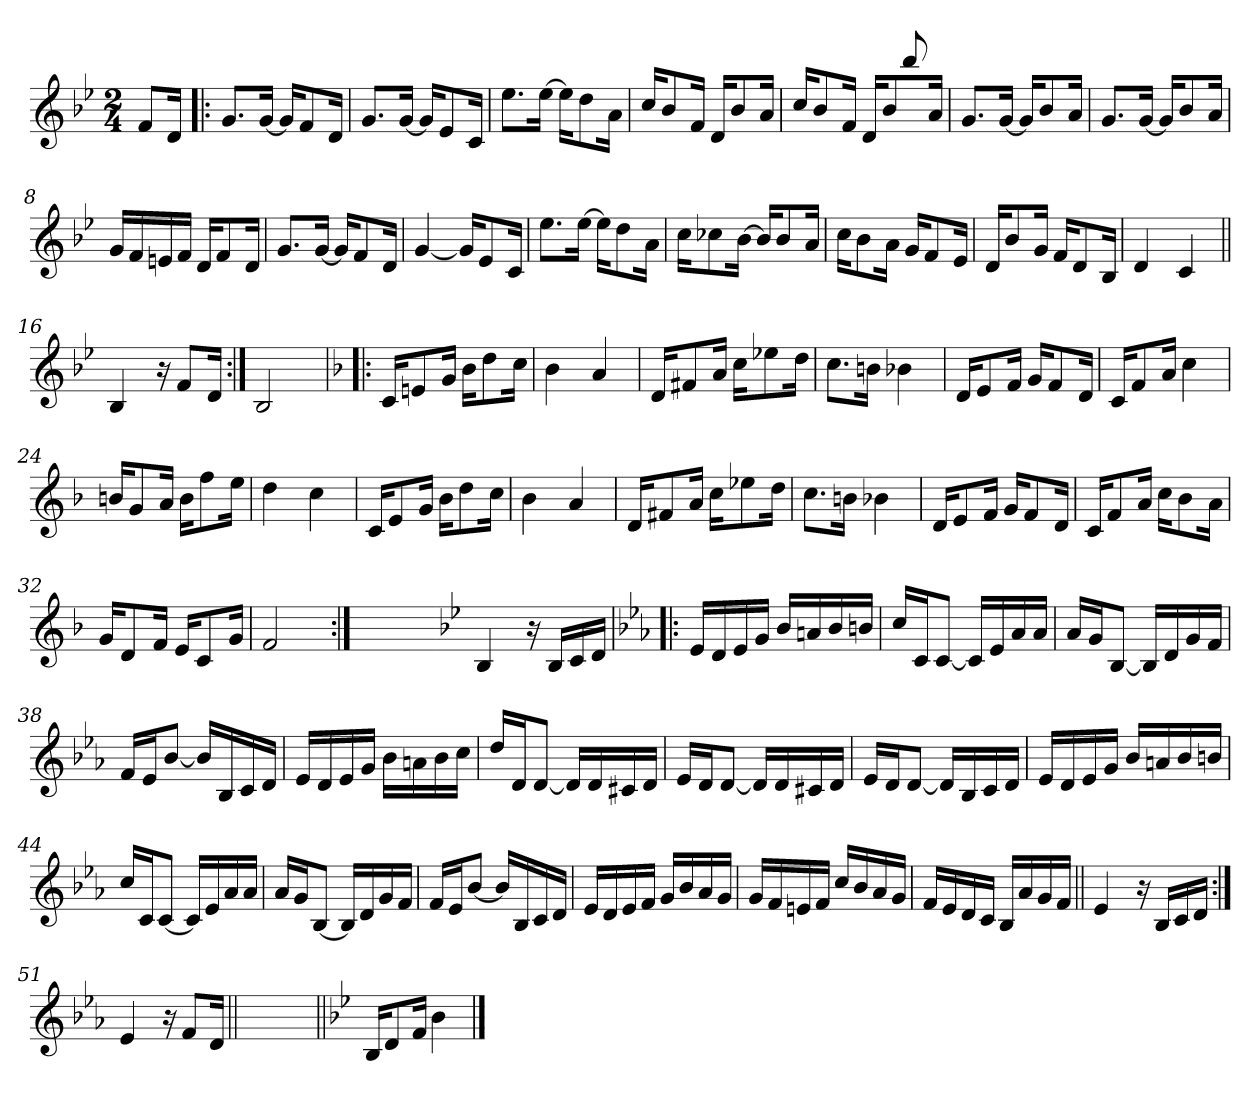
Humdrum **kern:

**kern
*part1
*staff1
*clefG2
*k[b-e-]
*B-:
*M2/4
=
8f/L
16d/Jk
=1!|:
8.g/L
[16g/Jk
16g/KL]
8f/
16d/Jk
=2
8.g/L
[16g/Jk
16g/KL]
8e-/
16c/Jk
=3
8.ee-\L
[16ee-\Jk
16ee-\KL]
8dd\
16a\Jk
=4
16cc/KL
8b-/
16f/Jk
16d/KL
8b-/
16a/Jk
!!LO:LB:g=z
=5
*^
16cc/KL	4.ryy
8b-/	.
16f/Jk	.
16d/KL	.
8b-/	.
.	8ddd!/
16a/Jk	.
*v	*v
=6
8.g/L
[16g/Jk
16g/KL]
8b-/
16a/Jk
=7
8.g/L
[16g/Jk
16g/KL]
8b-/
16a/Jk
=8
16g/LL
16f/
16en/
16f/JJ
16d/KL
8f/
16d/Jk
=9
8.g/L
[16g/Jk
16g/KL]
8f/
16d/Jk
!!LO:LB:g=z
=10
[4g/
16g/KL]
8e-/
16c/Jk
=11
8.ee-\L
[16ee-\Jk
16ee-\KL]
8dd\
16a\Jk
=12
16cc\KL
8cc-X\
[16b-\Jk
16b-/KL]
8b-/
16a/Jk
=13
16cc\KL
8b-\
16a\Jk
16g/KL
8f/
16e-/Jk
=14
16d/KL
8b-/
16g/Jk
16f/KL
8d/
16B-/Jk
!!LO:LB:g=z
=15
4d/
4c/
=16||
4B-/
16r
8f/L
16d/Jk
=17:|!
2B-/
=18!|:
*k[b-]
*F:
16c/KL
8eni/
16g/Jk
16b-\KL
8dd\
16cc\Jk
=19
4b-\
4a/
!!LO:LB:g=z
=20
16d/KL
8f#X/
16a/Jk
16cc\KL
8ee-X\
16dd\Jk
=21
8.cc\L
16bn\Jk
4b-X\
=22
16d/KL
8e/
16f/Jk
16g/KL
8f/
16d/Jk
=23
16c/KL
8f/
16a/Jk
4cc\
=24
16bn/KL
8g/
16a/Jk
16b\KL
8ff\
16ee\Jk
!!LO:LB:g=z
=25
4dd\
4cc\
=26
16c/KL
8e/
16g/Jk
16b-\KL
8dd\
16cc\Jk
=27
4b-\
4a/
=28
16d/KL
8f#X/
16a/Jk
16cc\KL
8ee-X\
16dd\Jk
=29
8.cc\L
16bn\Jk
4b-X\
!!LO:LB:g=z
=30
16d/KL
8e/
16f/Jk
16g/KL
8f/
16d/Jk
=31
16c/KL
8f/
16a/Jk
16cc\KL
8b-\
16a\Jk
=32
16g/KL
8d/
16f/Jk
16e/KL
8c/
16g/Jk
=33
2f/
=33X1:|!
*stria0
2ryy
!!LO:LB:g=z
=34-
*stria5
*k[b-e-]
*B-:
4B-/
16r
16B-/LL
16c/
16d/JJ
=35!|:
*k[b-e-a-]
*E-:
16e-/LL
16d/
16e-/
16g/JJ
16b-/LL
16an/
16b-/
16bn/JJ
=36
16cc/LL
16c/J
[8c/J
16c/LL]
16e-/
16a-/
16a-/JJ
=37
16a-/LL
16g/J
[8B-/J
16B-/LL]
16d/
16g/
16f/JJ
!!LO:LB:g=z
=38
16f/LL
16e-/J
[8b-/J
16b-/LL]
16B-/
16c/
16d/JJ
=39
16e-/LL
16d/
16e-/
16g/JJ
16b-\LL
16an\
16b-\
16cc\JJ
=40
16dd/LL
16d/J
[8d/J
16d/LL]
16d/
16c#X/
16d/JJ
=41
16e-/LL
16d/J
[8d/J
16d/LL]
16d/
16c#X/
16d/JJ
!!LO:PB:g=z
=42
16e-/LL
16d/J
[8d/J
16d/LL]
16B-/
16c/
16d/JJ
=43
16e-/LL
16d/
16e-/
16g/JJ
16b-/LL
16an/
16b-/
16bn/JJ
=44
16cc/LL
16c/J
[8c/J
16c/LL]
16e-/
16a-/
16a-/JJ
=45
16a-/LL
16g/J
[8B-/J
16B-/LL]
16d/
16g/
16f/JJ
!!LO:LB:g=z
=46
16f/LL
16e-/J
[8b-/J
16b-/LL]
16B-/
16c/
16d/JJ
=47
16e-/LL
16d/
16e-/
16f/JJ
16g/LL
16b-/
16a-/
16g/JJ
=48
16g/LL
16f/
16en/
16f/JJ
16cc/LL
16b-/
16a-/
16g/JJ
=49
16f/LL
16e-/
16d/
16c/JJ
16B-/LL
16a-/
16g/
16f/JJ
!!LO:LB:g=z
=50||
4e-/
16r
16B-/LL
16c/
16d/JJ
=51:|!
4e-/
16r
8f/L
16d/Jk
=51X2||
*stria0
2ryy
=52||
*stria5
*k[b-e-]
*B-:
16B-/KL
8d/
16f/Jk
4b-\
==
*-
